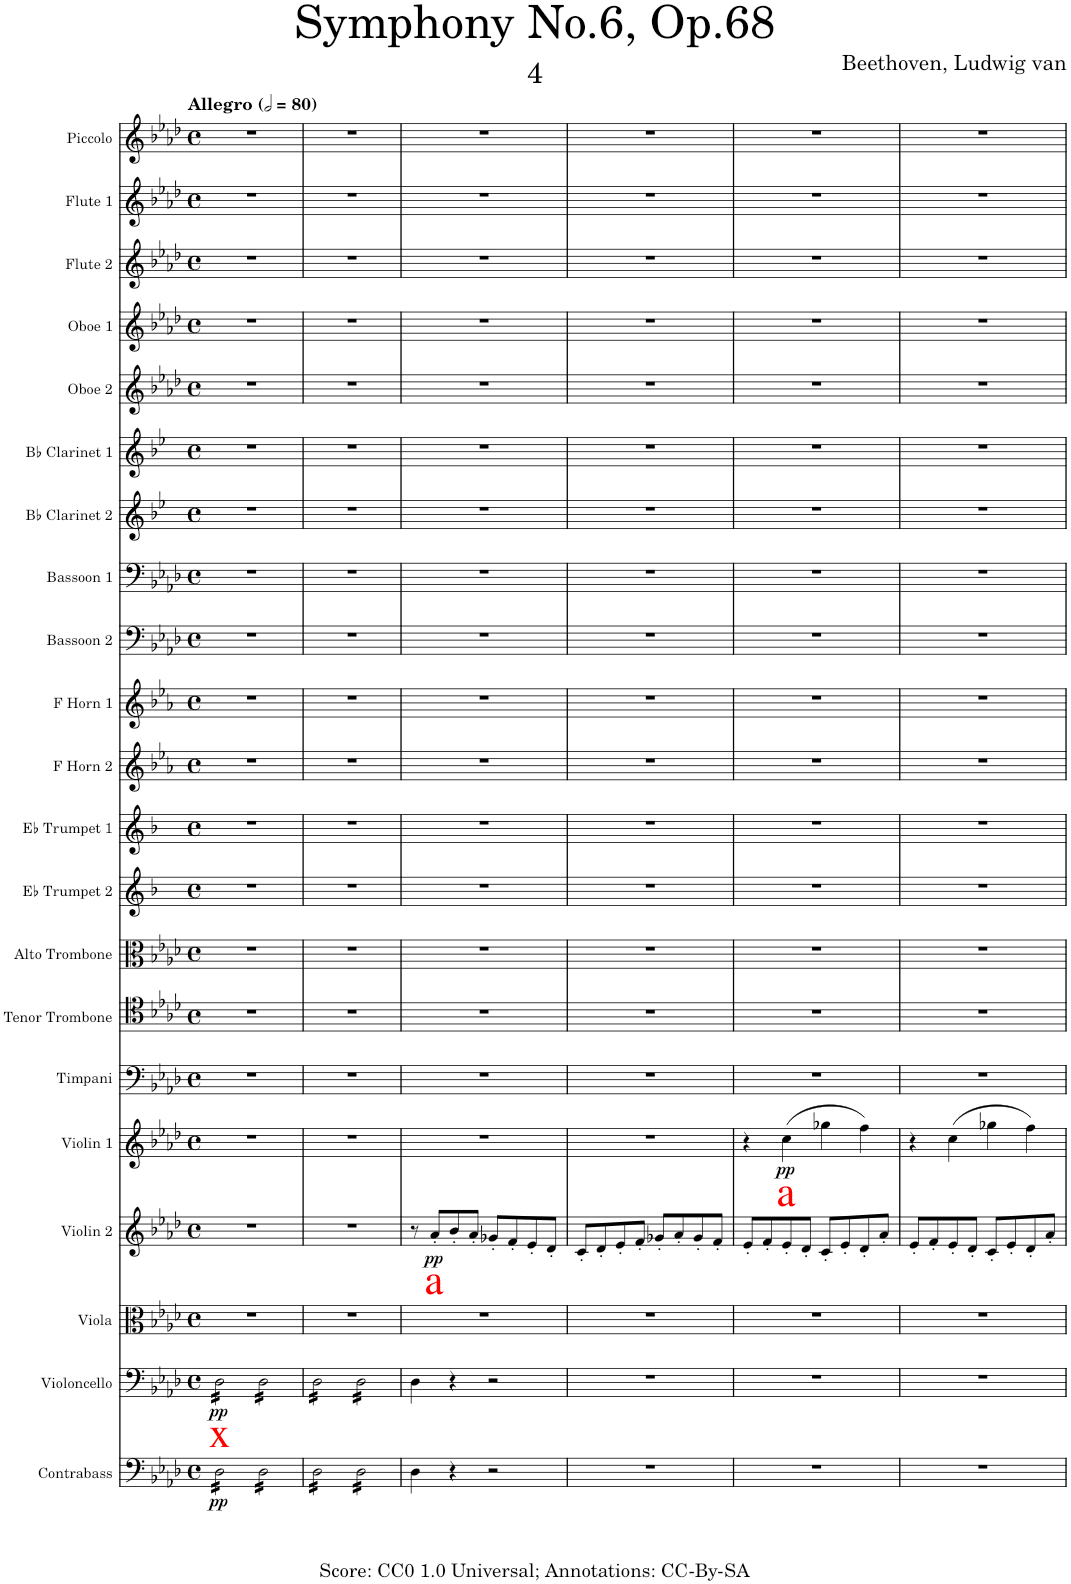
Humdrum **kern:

**kern	**dynam	**kern	**text	**dynam	**kern	**kern	**text	**dynam	**kern	**text	**dynam	**kern	**kern	**kern	**kern	**kern	**kern	**kern	**kern	**kern	**kern	**kern	**kern	**kern	**kern	**kern	**kern
*part21	*part21	*part20	*part20	*part20	*part19	*part18	*part18	*part18	*part17	*part17	*part17	*part16	*part15	*part14	*part13	*part12	*part11	*part10	*part9	*part8	*part7	*part6	*part5	*part4	*part3	*part2	*part1
*staff21	*staff21	*staff20	*staff20	*staff20	*staff19	*staff18	*staff18	*staff18	*staff17	*staff17	*staff17	*staff16	*staff15	*staff14	*staff13	*staff12	*staff11	*staff10	*staff9	*staff8	*staff7	*staff6	*staff5	*staff4	*staff3	*staff2	*staff1
*I"Contrabass	*	*I"Violoncello	*	*	*I"Viola	*I"Violin 2	*	*	*I"Violin 1	*	*	*I"Timpani	*I"Tenor Trombone	*I"Alto Trombone	*I"Eb Trumpet 2	*I"Eb Trumpet 1	*I"F Horn 2	*I"F Horn 1	*I"Bassoon 2	*I"Bassoon 1	*I"Bb Clarinet 2	*I"Bb Clarinet 1	*I"Oboe 2	*I"Oboe 1	*I"Flute 2	*I"Flute 1	*I"Piccolo
*I'Cb	*	*I'Vc	*	*	*I'Vla	*I'Vln 2	*	*	*I'Vln 1	*	*	*I'Timp	*I'T Trb	*I'A Trb	*I'Tpt 2	*I'Tpt 1	*I'Hn 2	*I'Hn 1	*I'Bsn 2	*I'Bsn 1	*I'Cl 2	*I'Cl 1	*I'Ob 2	*I'Ob 1	*I'Fl 2	*I'Fl 1	*I'Picc
*clefF4	*	*clefF4	*	*	*clefC3	*clefG2	*	*	*clefG2	*	*	*clefF4	*clefC4	*clefC3	*clefG2	*clefG2	*clefG2	*clefG2	*clefF4	*clefF4	*clefG2	*clefG2	*clefG2	*clefG2	*clefG2	*clefG2	*clefG2
*Trd7c12	*	*	*	*	*	*	*	*	*	*	*	*	*	*	*Trd-2c-3	*Trd-2c-3	*Trd4c7	*Trd4c7	*	*	*Trd1c2	*Trd1c2	*	*	*	*	*Trd-7c-12
*k[b-e-a-d-]	*	*k[b-e-a-d-]	*	*	*k[b-e-a-d-]	*k[b-e-a-d-]	*	*	*k[b-e-a-d-]	*	*	*k[b-e-a-d-]	*k[b-e-a-d-]	*k[b-e-a-d-]	*k[b-]	*k[b-]	*k[b-e-a-]	*k[b-e-a-]	*k[b-e-a-d-]	*k[b-e-a-d-]	*k[b-e-]	*k[b-e-]	*k[b-e-a-d-]	*k[b-e-a-d-]	*k[b-e-a-d-]	*k[b-e-a-d-]	*k[b-e-a-d-]
*M4/4	*	*M4/4	*	*	*M4/4	*M4/4	*	*	*M4/4	*	*	*M4/4	*M4/4	*M4/4	*M4/4	*M4/4	*M4/4	*M4/4	*M4/4	*M4/4	*M4/4	*M4/4	*M4/4	*M4/4	*M4/4	*M4/4	*M4/4
*met(c)	*	*met(c)	*	*	*met(c)	*met(c)	*	*	*met(c)	*	*	*met(c)	*met(c)	*met(c)	*met(c)	*met(c)	*met(c)	*met(c)	*met(c)	*met(c)	*met(c)	*met(c)	*met(c)	*met(c)	*met(c)	*met(c)	*met(c)
*MM160	*	*MM160	*	*	*MM160	*MM160	*	*	*MM160	*	*	*MM160	*MM160	*MM160	*MM160	*MM160	*MM160	*MM160	*MM160	*MM160	*MM160	*MM160	*MM160	*MM160	*MM160	*MM160	*MM160
=1	=1	=1	=1	=1	=1	=1	=1	=1	=1	=1	=1	=1	=1	=1	=1	=1	=1	=1	=1	=1	=1	=1	=1	=1	=1	=1	=1
!	!	!	!	!	!	!	!	!	!	!	!	!	!	!	!	!	!	!	!	!	!	!	!	!	!	!	!LO:TX:a:B:t=Allegro
!	!LO:DY:b	!	!LO:LY:b:color=#FF0000	!LO:DY:b	!	!	!	!	!	!	!	!	!	!	!	!	!	!	!	!	!	!	!	!	!	!	!
*tremolo	*	*	*	*	*	*	*	*	*	*	*	*	*	*	*	*	*	*	*	*	*	*	*	*	*	*	*
*	*	*tremolo	*	*	*	*	*	*	*	*	*	*	*	*	*	*	*	*	*	*	*	*	*	*	*	*	*
16D-\LL	pp	16D-\LL	x	pp	1r	1r	.	.	1r	.	.	1r	1r	1r	1r	1r	1r	1r	1r	1r	1r	1r	1r	1r	1r	1r	1r
16D-\	.	16D-\	.	.	.	.	.	.	.	.	.	.	.	.	.	.	.	.	.	.	.	.	.	.	.	.	.
16D-\	.	16D-\	.	.	.	.	.	.	.	.	.	.	.	.	.	.	.	.	.	.	.	.	.	.	.	.	.
16D-\	.	16D-\	.	.	.	.	.	.	.	.	.	.	.	.	.	.	.	.	.	.	.	.	.	.	.	.	.
16D-\	.	16D-\	.	.	.	.	.	.	.	.	.	.	.	.	.	.	.	.	.	.	.	.	.	.	.	.	.
16D-\	.	16D-\	.	.	.	.	.	.	.	.	.	.	.	.	.	.	.	.	.	.	.	.	.	.	.	.	.
16D-\	.	16D-\	.	.	.	.	.	.	.	.	.	.	.	.	.	.	.	.	.	.	.	.	.	.	.	.	.
16D-\JJ	.	16D-\JJ	.	.	.	.	.	.	.	.	.	.	.	.	.	.	.	.	.	.	.	.	.	.	.	.	.
16D-\LL	.	16D-\LL	.	.	.	.	.	.	.	.	.	.	.	.	.	.	.	.	.	.	.	.	.	.	.	.	.
16D-\	.	16D-\	.	.	.	.	.	.	.	.	.	.	.	.	.	.	.	.	.	.	.	.	.	.	.	.	.
16D-\	.	16D-\	.	.	.	.	.	.	.	.	.	.	.	.	.	.	.	.	.	.	.	.	.	.	.	.	.
16D-\	.	16D-\	.	.	.	.	.	.	.	.	.	.	.	.	.	.	.	.	.	.	.	.	.	.	.	.	.
16D-\	.	16D-\	.	.	.	.	.	.	.	.	.	.	.	.	.	.	.	.	.	.	.	.	.	.	.	.	.
16D-\	.	16D-\	.	.	.	.	.	.	.	.	.	.	.	.	.	.	.	.	.	.	.	.	.	.	.	.	.
16D-\	.	16D-\	.	.	.	.	.	.	.	.	.	.	.	.	.	.	.	.	.	.	.	.	.	.	.	.	.
16D-\JJ	.	16D-\JJ	.	.	.	.	.	.	.	.	.	.	.	.	.	.	.	.	.	.	.	.	.	.	.	.	.
=2	=2	=2	=2	=2	=2	=2	=2	=2	=2	=2	=2	=2	=2	=2	=2	=2	=2	=2	=2	=2	=2	=2	=2	=2	=2	=2	=2
16D-\LL	.	16D-\LL	.	.	1r	1r	.	.	1r	.	.	1r	1r	1r	1r	1r	1r	1r	1r	1r	1r	1r	1r	1r	1r	1r	1r
16D-\	.	16D-\	.	.	.	.	.	.	.	.	.	.	.	.	.	.	.	.	.	.	.	.	.	.	.	.	.
16D-\	.	16D-\	.	.	.	.	.	.	.	.	.	.	.	.	.	.	.	.	.	.	.	.	.	.	.	.	.
16D-\	.	16D-\	.	.	.	.	.	.	.	.	.	.	.	.	.	.	.	.	.	.	.	.	.	.	.	.	.
16D-\	.	16D-\	.	.	.	.	.	.	.	.	.	.	.	.	.	.	.	.	.	.	.	.	.	.	.	.	.
16D-\	.	16D-\	.	.	.	.	.	.	.	.	.	.	.	.	.	.	.	.	.	.	.	.	.	.	.	.	.
16D-\	.	16D-\	.	.	.	.	.	.	.	.	.	.	.	.	.	.	.	.	.	.	.	.	.	.	.	.	.
16D-\JJ	.	16D-\JJ	.	.	.	.	.	.	.	.	.	.	.	.	.	.	.	.	.	.	.	.	.	.	.	.	.
16D-\LL	.	16D-\LL	.	.	.	.	.	.	.	.	.	.	.	.	.	.	.	.	.	.	.	.	.	.	.	.	.
16D-\	.	16D-\	.	.	.	.	.	.	.	.	.	.	.	.	.	.	.	.	.	.	.	.	.	.	.	.	.
16D-\	.	16D-\	.	.	.	.	.	.	.	.	.	.	.	.	.	.	.	.	.	.	.	.	.	.	.	.	.
16D-\	.	16D-\	.	.	.	.	.	.	.	.	.	.	.	.	.	.	.	.	.	.	.	.	.	.	.	.	.
16D-\	.	16D-\	.	.	.	.	.	.	.	.	.	.	.	.	.	.	.	.	.	.	.	.	.	.	.	.	.
16D-\	.	16D-\	.	.	.	.	.	.	.	.	.	.	.	.	.	.	.	.	.	.	.	.	.	.	.	.	.
16D-\	.	16D-\	.	.	.	.	.	.	.	.	.	.	.	.	.	.	.	.	.	.	.	.	.	.	.	.	.
16D-\JJ	.	16D-\JJ	.	.	.	.	.	.	.	.	.	.	.	.	.	.	.	.	.	.	.	.	.	.	.	.	.
*	*	*Xtremolo	*	*	*	*	*	*	*	*	*	*	*	*	*	*	*	*	*	*	*	*	*	*	*	*	*
*Xtremolo	*	*	*	*	*	*	*	*	*	*	*	*	*	*	*	*	*	*	*	*	*	*	*	*	*	*	*
=3	=3	=3	=3	=3	=3	=3	=3	=3	=3	=3	=3	=3	=3	=3	=3	=3	=3	=3	=3	=3	=3	=3	=3	=3	=3	=3	=3
4D-\	.	4D-\	.	.	1r	8r	.	.	1r	.	.	1r	1r	1r	1r	1r	1r	1r	1r	1r	1r	1r	1r	1r	1r	1r	1r
!	!	!	!	!	!	!	!LO:LY:b:color=#FF0000	!LO:DY:b	!	!	!	!	!	!	!	!	!	!	!	!	!	!	!	!	!	!	!
.	.	.	.	.	.	8a-'/L	a	pp	.	.	.	.	.	.	.	.	.	.	.	.	.	.	.	.	.	.	.
4r	.	4r	.	.	.	8b-'/	.	.	.	.	.	.	.	.	.	.	.	.	.	.	.	.	.	.	.	.	.
.	.	.	.	.	.	8a-'/J	.	.	.	.	.	.	.	.	.	.	.	.	.	.	.	.	.	.	.	.	.
2r	.	2r	.	.	.	8g-X'/L	.	.	.	.	.	.	.	.	.	.	.	.	.	.	.	.	.	.	.	.	.
.	.	.	.	.	.	8f'/	.	.	.	.	.	.	.	.	.	.	.	.	.	.	.	.	.	.	.	.	.
.	.	.	.	.	.	8e-'/	.	.	.	.	.	.	.	.	.	.	.	.	.	.	.	.	.	.	.	.	.
.	.	.	.	.	.	8d-'/J	.	.	.	.	.	.	.	.	.	.	.	.	.	.	.	.	.	.	.	.	.
=4	=4	=4	=4	=4	=4	=4	=4	=4	=4	=4	=4	=4	=4	=4	=4	=4	=4	=4	=4	=4	=4	=4	=4	=4	=4	=4	=4
1r	.	1r	.	.	1r	8c'/L	.	.	1r	.	.	1r	1r	1r	1r	1r	1r	1r	1r	1r	1r	1r	1r	1r	1r	1r	1r
.	.	.	.	.	.	8d-'/	.	.	.	.	.	.	.	.	.	.	.	.	.	.	.	.	.	.	.	.	.
.	.	.	.	.	.	8e-'/	.	.	.	.	.	.	.	.	.	.	.	.	.	.	.	.	.	.	.	.	.
.	.	.	.	.	.	8f'/J	.	.	.	.	.	.	.	.	.	.	.	.	.	.	.	.	.	.	.	.	.
.	.	.	.	.	.	8g-X'/L	.	.	.	.	.	.	.	.	.	.	.	.	.	.	.	.	.	.	.	.	.
.	.	.	.	.	.	8a-'/	.	.	.	.	.	.	.	.	.	.	.	.	.	.	.	.	.	.	.	.	.
.	.	.	.	.	.	8g-'/	.	.	.	.	.	.	.	.	.	.	.	.	.	.	.	.	.	.	.	.	.
.	.	.	.	.	.	8f'/J	.	.	.	.	.	.	.	.	.	.	.	.	.	.	.	.	.	.	.	.	.
=5	=5	=5	=5	=5	=5	=5	=5	=5	=5	=5	=5	=5	=5	=5	=5	=5	=5	=5	=5	=5	=5	=5	=5	=5	=5	=5	=5
1r	.	1r	.	.	1r	8e-'/L	.	.	4r	.	.	1r	1r	1r	1r	1r	1r	1r	1r	1r	1r	1r	1r	1r	1r	1r	1r
.	.	.	.	.	.	8f'/	.	.	.	.	.	.	.	.	.	.	.	.	.	.	.	.	.	.	.	.	.
!	!	!	!	!	!	!	!	!	!	!LO:LY:b:color=#FF0000	!LO:DY:b	!	!	!	!	!	!	!	!	!	!	!	!	!	!	!	!
.	.	.	.	.	.	8e-'/	.	.	(4cc\	a	pp	.	.	.	.	.	.	.	.	.	.	.	.	.	.	.	.
.	.	.	.	.	.	8d-'/J	.	.	.	.	.	.	.	.	.	.	.	.	.	.	.	.	.	.	.	.	.
.	.	.	.	.	.	8c'/L	.	.	4gg-X\	.	.	.	.	.	.	.	.	.	.	.	.	.	.	.	.	.	.
.	.	.	.	.	.	8e-'/	.	.	.	.	.	.	.	.	.	.	.	.	.	.	.	.	.	.	.	.	.
.	.	.	.	.	.	8d-'/	.	.	4ff\)	.	.	.	.	.	.	.	.	.	.	.	.	.	.	.	.	.	.
.	.	.	.	.	.	8a-'/J	.	.	.	.	.	.	.	.	.	.	.	.	.	.	.	.	.	.	.	.	.
=6	=6	=6	=6	=6	=6	=6	=6	=6	=6	=6	=6	=6	=6	=6	=6	=6	=6	=6	=6	=6	=6	=6	=6	=6	=6	=6	=6
1r	.	1r	.	.	1r	8e-'/L	.	.	4r	.	.	1r	1r	1r	1r	1r	1r	1r	1r	1r	1r	1r	1r	1r	1r	1r	1r
.	.	.	.	.	.	8f'/	.	.	.	.	.	.	.	.	.	.	.	.	.	.	.	.	.	.	.	.	.
.	.	.	.	.	.	8e-'/	.	.	(4cc\	.	.	.	.	.	.	.	.	.	.	.	.	.	.	.	.	.	.
.	.	.	.	.	.	8d-'/J	.	.	.	.	.	.	.	.	.	.	.	.	.	.	.	.	.	.	.	.	.
.	.	.	.	.	.	8c'/L	.	.	4gg-X\	.	.	.	.	.	.	.	.	.	.	.	.	.	.	.	.	.	.
.	.	.	.	.	.	8e-'/	.	.	.	.	.	.	.	.	.	.	.	.	.	.	.	.	.	.	.	.	.
.	.	.	.	.	.	8d-'/	.	.	4ff\)	.	.	.	.	.	.	.	.	.	.	.	.	.	.	.	.	.	.
.	.	.	.	.	.	8a-'/J	.	.	.	.	.	.	.	.	.	.	.	.	.	.	.	.	.	.	.	.	.
=	=	=	=	=	=	=	=	=	=	=	=	=	=	=	=	=	=	=	=	=	=	=	=	=	=	=	=
*-	*-	*-	*-	*-	*-	*-	*-	*-	*-	*-	*-	*-	*-	*-	*-	*-	*-	*-	*-	*-	*-	*-	*-	*-	*-	*-	*-
